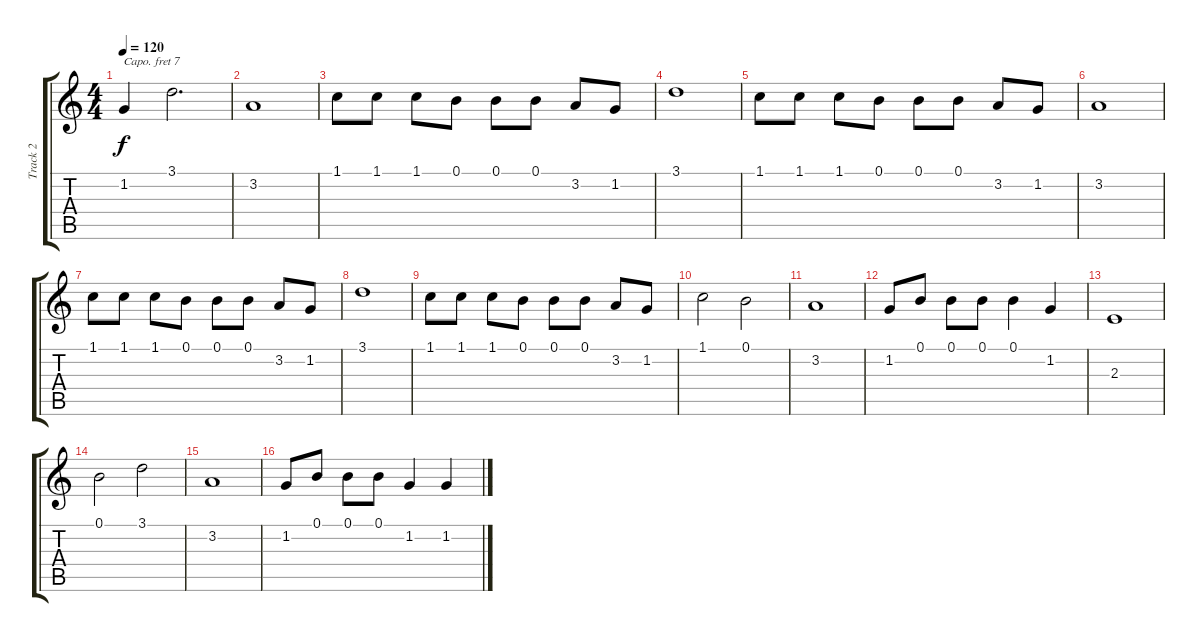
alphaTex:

\track ("Track 2" "Track 2") {instrument altosax}
\staff {score tabs}
\capo 7
\tuning (E4 B3 G3 D3 A2 E2) {hide}
\ts (4 4)
\tempo 120
\clef g2
\ks c
1.2{t}.4{dy f} 3.1.2{d} |
3.2.1 |
1.1.8 1.1.8 1.1.8 0.1.8 0.1.8 0.1.8 3.2.8 1.2.8 |
3.1.1 |
1.1.8 1.1.8 1.1.8 0.1.8 0.1.8 0.1.8 3.2.8 1.2.8 |
3.2.1 |
1.1.8 1.1.8 1.1.8 0.1.8 0.1.8 0.1.8 3.2.8 1.2.8 |
3.1.1 |
1.1.8 1.1.8 1.1.8 0.1.8 0.1.8 0.1.8 3.2.8 1.2.8 |
1.1.2 0.1.2 |
3.2.1 |
1.2.8 0.1.8 0.1.8 0.1.8 0.1.4 1.2.4 |
2.3.1 |
0.1.2 3.1.2 |
3.2.1 |
1.2.8 0.1.8 0.1.8 0.1.8 1.2.4 1.2.4
